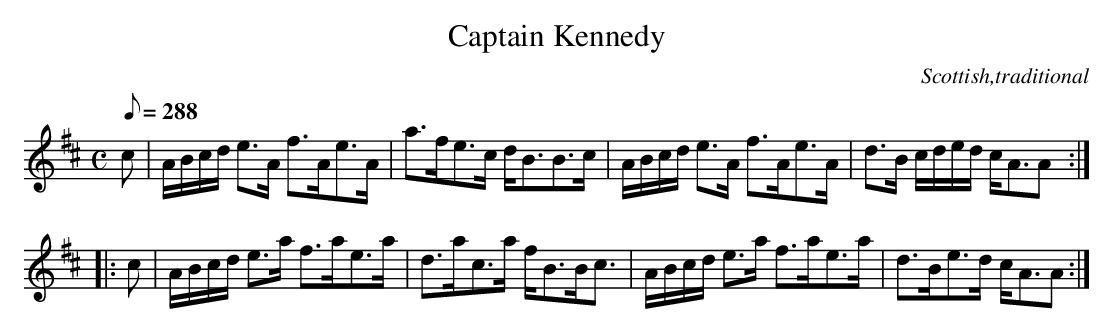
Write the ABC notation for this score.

X:1
T:Captain Kennedy
C:Scottish,traditional
0:Cape Breton pipe setting
L:1/8
Q:288
M:C
K:Amix
c|A/B/c/d/ e>A f>Ae>A|a>fe>c d<BB>c|A/B/c/d/ e>A f>Ae>A|d>B c/d/e/d/ c<AA:|
|:c|A/B/c/d/ e>a f>ae>a|d>ac>a f<BB<c|A/B/c/d/ e>a f>ae>a|d>Be>d c<AA:|
